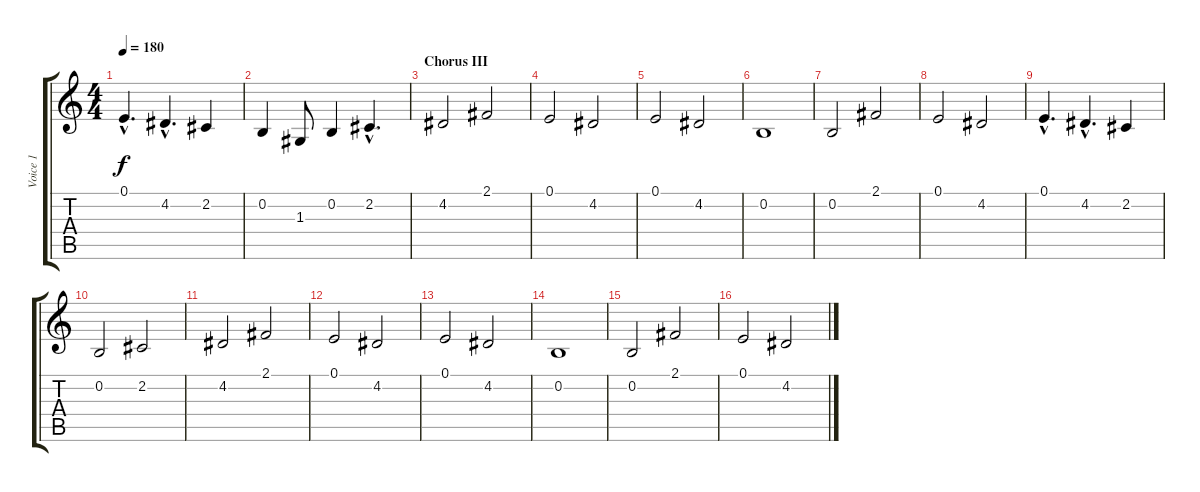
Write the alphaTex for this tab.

\track ("Voice 1" "Voice 1") {instrument lead8bassandlead}
\staff {score tabs}
\tuning (E4 B3 G3 D3 A2 E2) {hide}
\ts (4 4)
\tempo 180
\clef g2
\ks c
0.1{hac}.4{d dy f} 4.2{hac}.4{d} 2.2.4 |
0.2.4 1.3.8 0.2.4 2.2{hac}.4{d} |
\section ("" "Chorus III")
4.2.2 2.1.2 |
0.1.2 4.2.2 |
0.1.2 4.2.2 |
0.2.1 |
0.2.2 2.1.2 |
0.1.2 4.2.2 |
0.1{hac}.4{d} 4.2{hac}.4{d} 2.2.4 |
0.2.2 2.2.2 |
4.2.2 2.1.2 |
0.1.2 4.2.2 |
0.1.2 4.2.2 |
0.2.1 |
0.2.2 2.1.2 |
0.1.2 4.2.2
